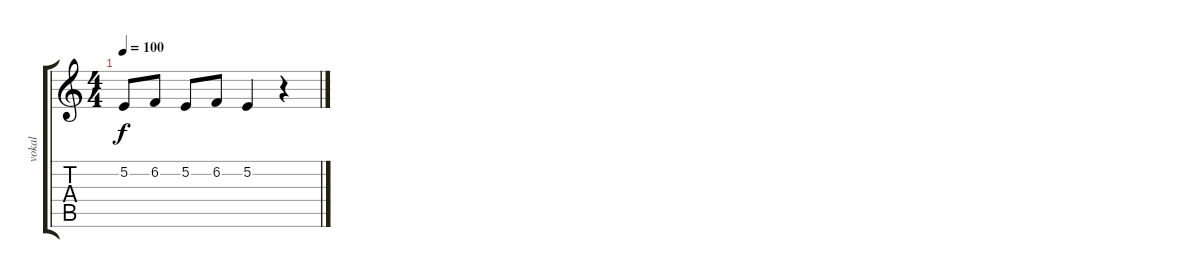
\track ("vokal" "vokal") {instrument lead2sawtooth}
\staff {score tabs}
\tuning (E4 B3 G3 D3 A2 E2) {hide}
\ts (4 4)
\tempo 100
\clef g2
\ks c
5.2.8{dy f} 6.2.8 5.2.8 6.2.8 5.2.4 r.4
